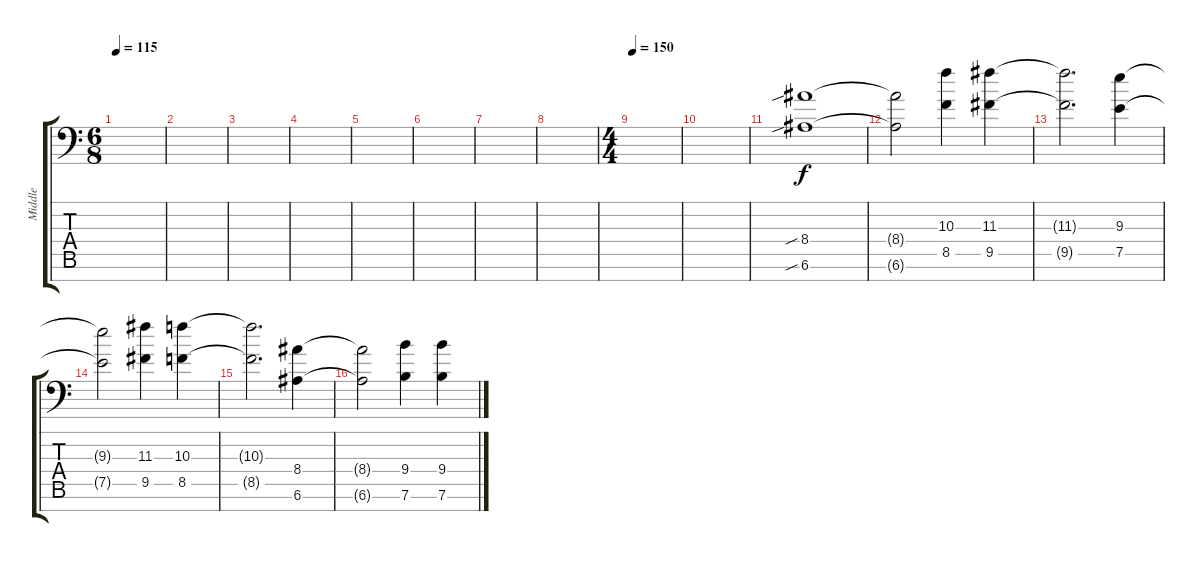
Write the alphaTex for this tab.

\track ("Middle" "Middle") {instrument distortionguitar}
\staff {score tabs}
\tuning (E4 B3 G3 D3 A2 E2 A1) {hide}
\ts (6 8)
\tempo 115
\clef f4
\ks c
|
|
|
|
|
|
|
|
\ts (4 4)
\tempo 150
|
|
(8.4{sib} 6.6{sib}).1 |
(8.4{t} 6.6{t}).2 (10.3 8.5).4 (11.3 9.5).4 |
(11.3{t} 9.5{t}).2{d} (9.3 7.5).4 |
(9.3{t} 7.5{t}).2 (11.3 9.5).4 (10.3 8.5).4 |
(10.3{t} 8.5{t}).2{d} (8.4 6.6).4 |
(8.4{t} 6.6{t}).2 (9.4 7.6).4 (9.4 7.6).4
